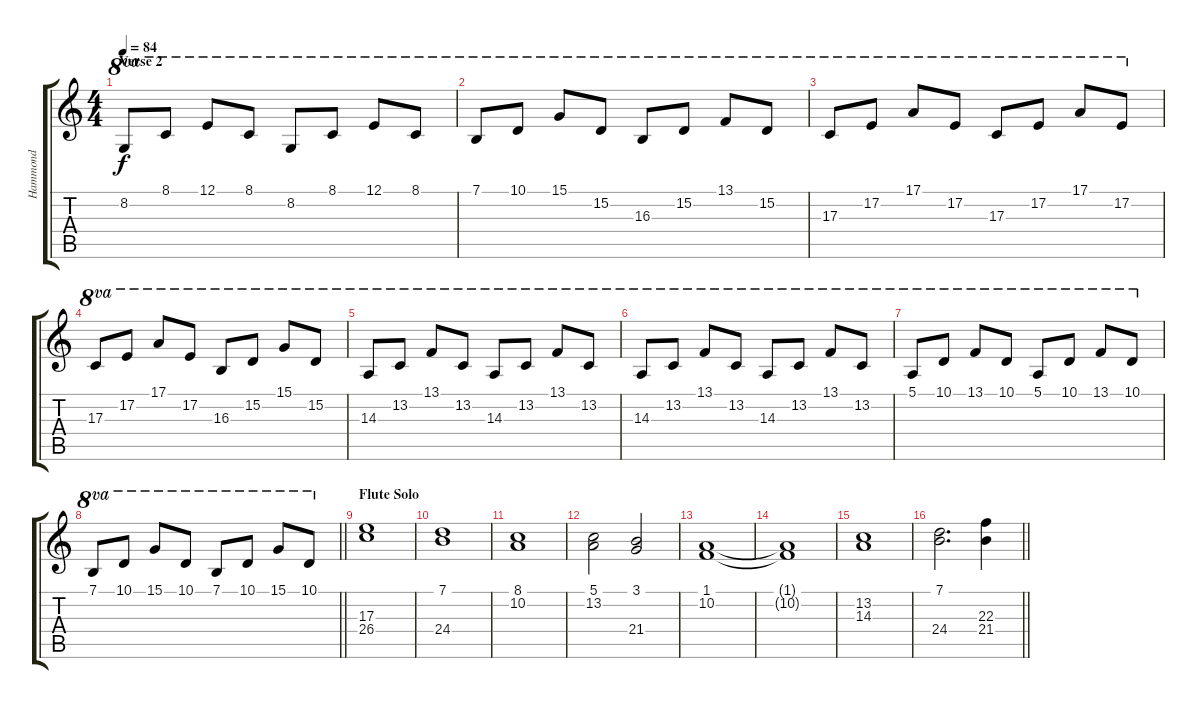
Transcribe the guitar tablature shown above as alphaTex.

\track ("Hammond" "Hammond") {instrument drawbarorgan}
\staff {score tabs}
\tuning (E4 B3 G3 D3 A2 E2) {hide}
\ts (4 4)
\section ("" "Verse 2")
\tempo 84
\clef g2
\ks c
8.2.8{ot 8va dy f} 8.1.8{ot 8va} 12.1.8{ot 8va} 8.1.8{ot 8va} 8.2.8{ot 8va} 8.1.8{ot 8va} 12.1.8{ot 8va} 8.1.8{ot 8va} |
7.1.8{ot 8va} 10.1.8{ot 8va} 15.1.8{ot 8va} 15.2.8{ot 8va} 16.3.8{ot 8va} 15.2.8{ot 8va} 13.1.8{ot 8va} 15.2.8{ot 8va} |
17.3.8{ot 8va} 17.2.8{ot 8va} 17.1.8{ot 8va} 17.2.8{ot 8va} 17.3.8{ot 8va} 17.2.8{ot 8va} 17.1.8{ot 8va} 17.2.8{ot 8va} |
17.3.8{ot 8va} 17.2.8{ot 8va} 17.1.8{ot 8va} 17.2.8{ot 8va} 16.3.8{ot 8va} 15.2.8{ot 8va} 15.1.8{ot 8va} 15.2.8{ot 8va} |
14.3.8{ot 8va} 13.2.8{ot 8va} 13.1.8{ot 8va} 13.2.8{ot 8va} 14.3.8{ot 8va} 13.2.8{ot 8va} 13.1.8{ot 8va} 13.2.8{ot 8va} |
14.3.8{ot 8va} 13.2.8{ot 8va} 13.1.8{ot 8va} 13.2.8{ot 8va} 14.3.8{ot 8va} 13.2.8{ot 8va} 13.1.8{ot 8va} 13.2.8{ot 8va} |
5.1.8{ot 8va} 10.1.8{ot 8va} 13.1.8{ot 8va} 10.1.8{ot 8va} 5.1.8{ot 8va} 10.1.8{ot 8va} 13.1.8{ot 8va} 10.1.8{ot 8va} |
\barLineRight lightlight
7.1.8{ot 8va} 10.1.8{ot 8va} 15.1.8{ot 8va} 10.1.8{ot 8va} 7.1.8{ot 8va} 10.1.8{ot 8va} 15.1.8{ot 8va} 10.1.8{ot 8va} |
\section ("" "Flute Solo")
(17.3 26.4).1{volume 10} |
(7.1 24.4).1{volume 9} |
(8.1 10.2).1{volume 8} |
(5.1 13.2).2{volume 7} (3.1 21.4).2 |
(1.1 10.2).1 |
(1.1{t} 10.2{t}).1 |
(13.2 14.3).1 |
\barLineRight lightlight
(7.1 24.4).2{d} (22.3 21.4).4
